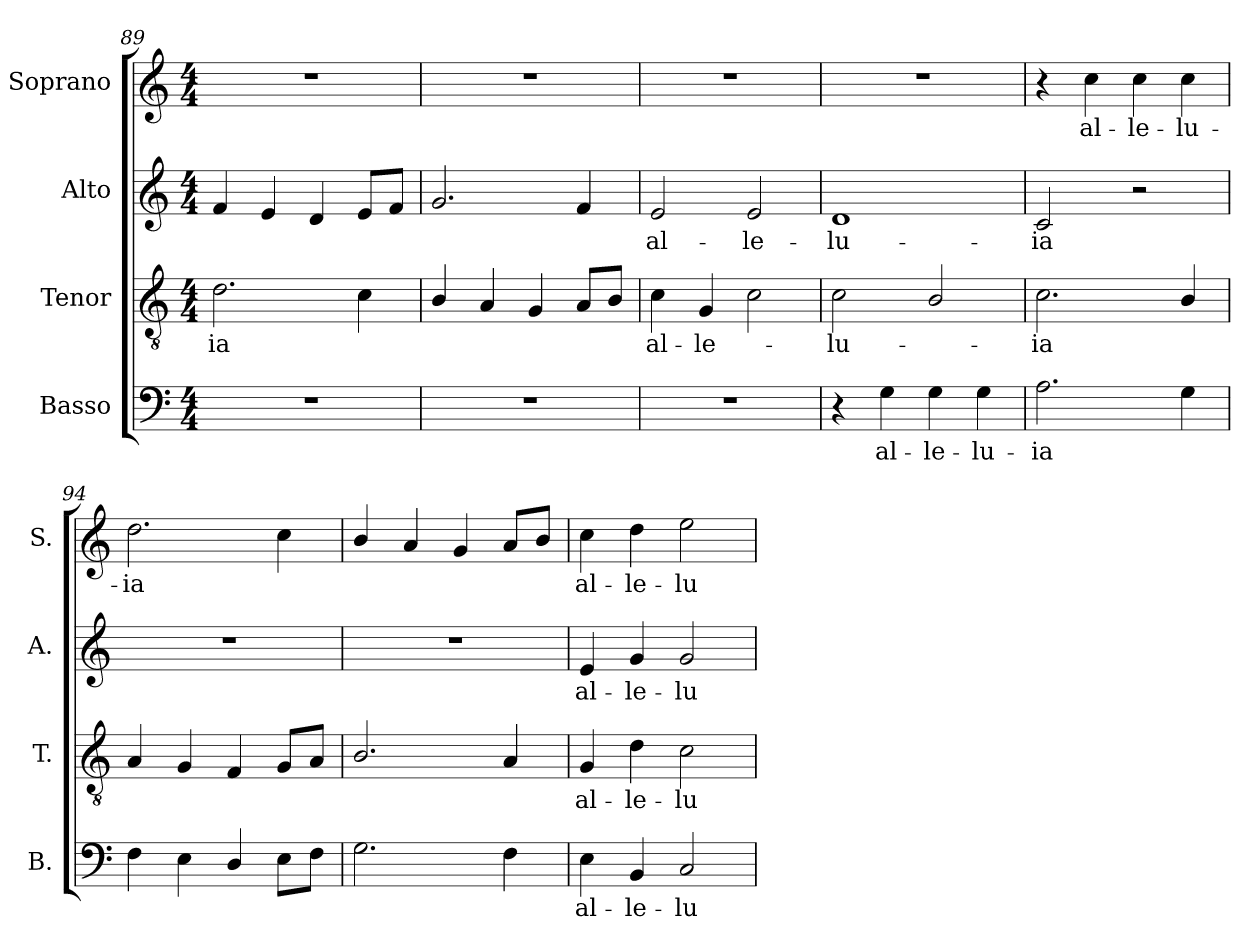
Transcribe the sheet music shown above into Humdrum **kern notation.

**kern	**text	**kern	**text	**kern	**text	**kern	**text
*part4	*part4	*part3	*part3	*part2	*part2	*part1	*part1
*staff4	*staff4	*staff3	*staff3	*staff2	*staff2	*staff1	*staff1
*I"Basso	*	*I"Tenor	*	*I"Alto	*	*I"Soprano	*
*I'B.	*	*I'T.	*	*I'A.	*	*I'S.	*
*clefF4	*	*clefGv2	*	*clefG2	*	*clefG2	*
*	*	*ITrd7c12	*	*	*	*	*
*k[]	*	*k[]	*	*k[]	*	*k[]	*
*C:	*	*C:	*	*C:	*	*C:	*
*M4/4	*	*M4/4	*	*M4/4	*	*M4/4	*
=89	=89	=89	=89	=89	=89	=89	=89
!	!	!	!LO:LY:b:color=#000000	!	!	!	!
1r	.	2.Di\	-ia	4fi/	.	1r	.
.	.	.	.	4ei/	.	.	.
.	.	.	.	4di/	.	.	.
.	.	4Ci\	.	8ei/L	.	.	.
.	.	.	.	8fi/J	.	.	.
=90	=90	=90	=90	=90	=90	=90	=90
1r	.	4BBi/	.	2.gi/	.	1r	.
.	.	4AAi/	.	.	.	.	.
.	.	4GGi/	.	.	.	.	.
.	.	8AAi/L	.	4fi/	.	.	.
.	.	8BBi/J	.	.	.	.	.
=91	=91	=91	=91	=91	=91	=91	=91
!	!	!	!LO:LY:b:color=#000000	!	!	!	!
!	!	!	!	!	!LO:LY:b:color=#000000	!	!
1r	.	4Ci\	al-	2ei/	al-	1r	.
!	!	!	!LO:LY:b:color=#000000	!	!	!	!
.	.	4GGi/	-le-	.	.	.	.
!	!	!	!	!	!LO:LY:b:color=#000000	!	!
.	.	2Ci\	.	2ei/	-le-	.	.
=92	=92	=92	=92	=92	=92	=92	=92
!	!	!	!LO:LY:b:color=#000000	!	!	!	!
!	!	!	!	!	!LO:LY:b:color=#000000	!	!
4r	.	2Ci\	-lu-	1di	-lu-	1r	.
!	!LO:LY:b:color=#000000	!	!	!	!	!	!
4Gi\	al-	.	.	.	.	.	.
!	!LO:LY:b:color=#000000	!	!	!	!	!	!
4Gi\	-le-	2BBi/	.	.	.	.	.
!	!LO:LY:b:color=#000000	!	!	!	!	!	!
4Gi\	-lu-	.	.	.	.	.	.
=93	=93	=93	=93	=93	=93	=93	=93
!	!LO:LY:b:color=#000000	!	!	!	!	!	!
!	!	!	!LO:LY:b:color=#000000	!	!	!	!
!	!	!	!	!	!LO:LY:b:color=#000000	!	!
2.Ai\	-ia	2.Ci\	-ia	2ci/	-ia	4r	.
!	!	!	!	!	!	!	!LO:LY:b:color=#000000
.	.	.	.	.	.	4cci\	al-
!	!	!	!	!	!	!	!LO:LY:b:color=#000000
.	.	.	.	2r	.	4cci\	-le-
!	!	!	!	!	!	!	!LO:LY:b:color=#000000
4Gi\	.	4BBi/	.	.	.	4cci\	-lu-
!!LO:LB:g=z
=94	=94	=94	=94	=94	=94	=94	=94
!	!	!	!	!	!	!	!LO:LY:b:color=#000000
4Fi\	.	4AAi/	.	1r	.	2.ddi\	-ia
4Ei\	.	4GGi/	.	.	.	.	.
4Di/	.	4FFi/	.	.	.	.	.
8Ei\L	.	8GGi/L	.	.	.	4cci\	.
8Fi\J	.	8AAi/J	.	.	.	.	.
=95	=95	=95	=95	=95	=95	=95	=95
2.Gi\	.	2.BBi/	.	1r	.	4bi/	.
.	.	.	.	.	.	4ai/	.
.	.	.	.	.	.	4gi/	.
4Fi\	.	4AAi/	.	.	.	8ai/L	.
.	.	.	.	.	.	8bi/J	.
=96	=96	=96	=96	=96	=96	=96	=96
!	!LO:LY:b:color=#000000	!	!	!	!	!	!
!	!	!	!LO:LY:b:color=#000000	!	!	!	!
!	!	!	!	!	!LO:LY:b:color=#000000	!	!
!	!	!	!	!	!	!	!LO:LY:b:color=#000000
4Ei\	al-	4GGi/	al-	4ei/	al-	4cci\	al-
!	!LO:LY:b:color=#000000	!	!	!	!	!	!
!	!	!	!LO:LY:b:color=#000000	!	!	!	!
!	!	!	!	!	!LO:LY:b:color=#000000	!	!
!	!	!	!	!	!	!	!LO:LY:b:color=#000000
4BBi/	-le-	4Di\	-le-	4gi/	-le-	4ddi\	-le-
!	!LO:LY:b:color=#000000	!	!	!	!	!	!
!	!	!	!LO:LY:b:color=#000000	!	!	!	!
!	!	!	!	!	!LO:LY:b:color=#000000	!	!
!	!	!	!	!	!	!	!LO:LY:b:color=#000000
2Ci/	-lu-	2Ci\	-lu-	2gi/	-lu-	2eei\	-lu-
=	=	=	=	=	=	=	=
*-	*-	*-	*-	*-	*-	*-	*-
